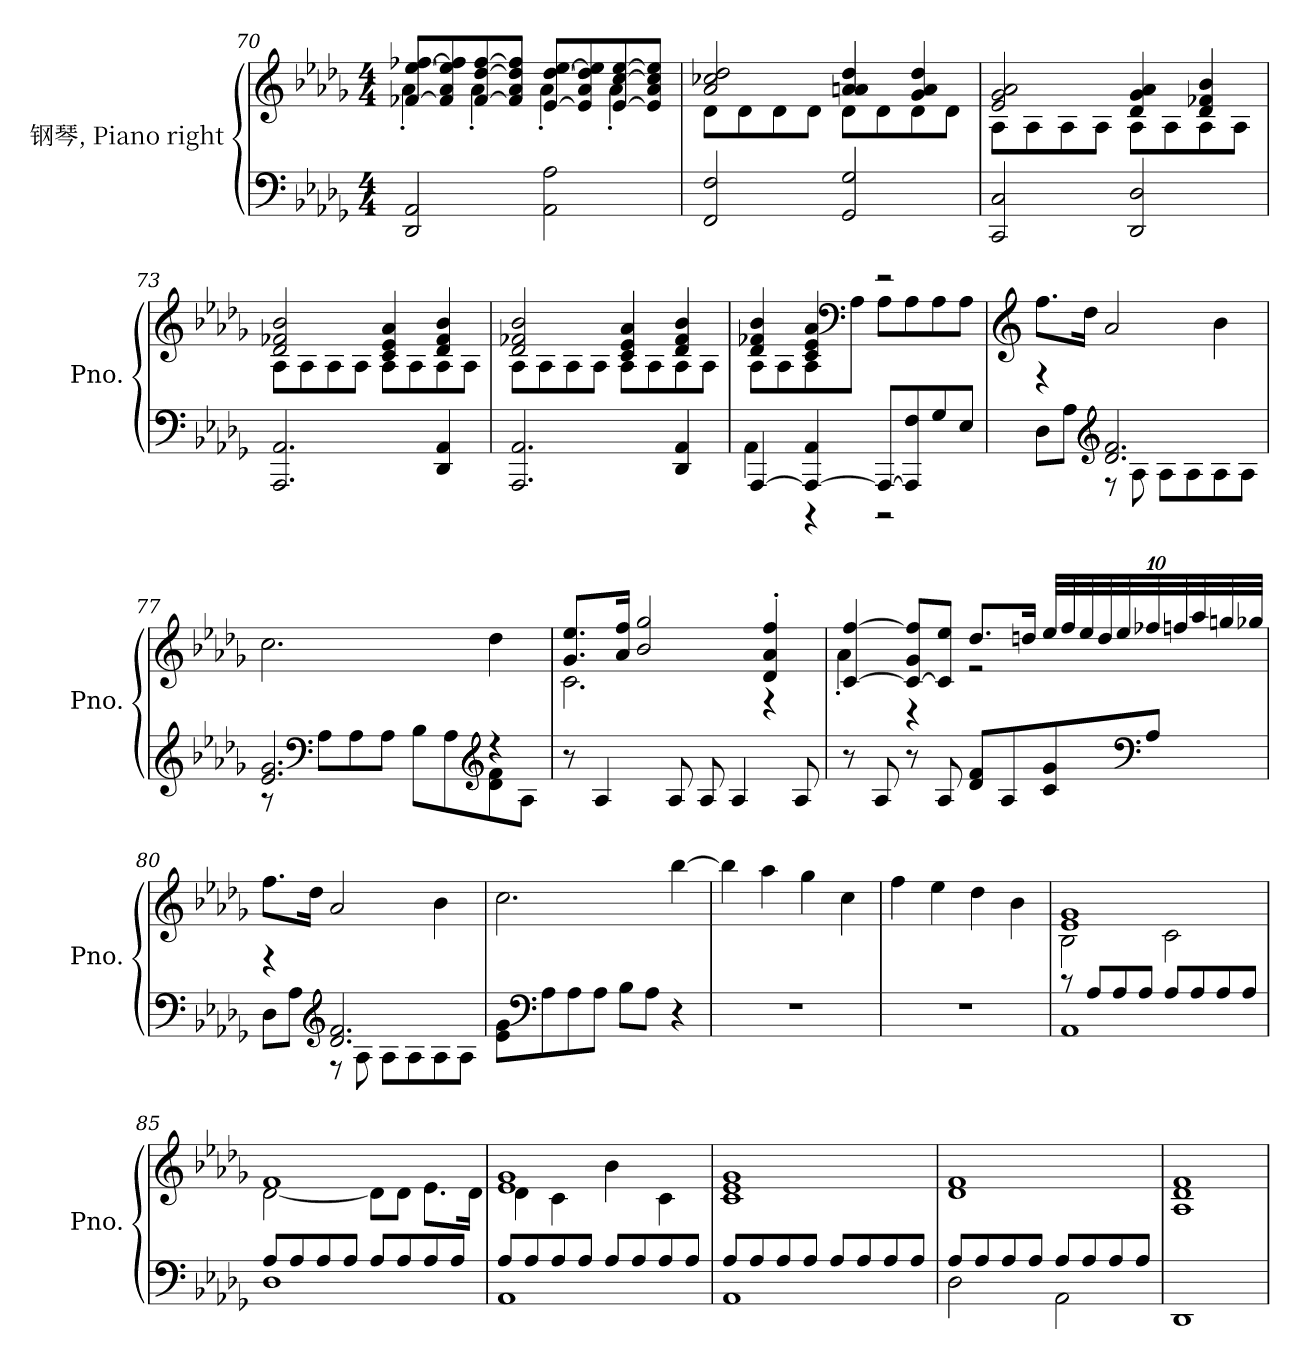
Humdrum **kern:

**kern	**kern
*part1	*part1
*staff2	*staff1
*I"钢琴, Piano right	*
*I'Pno.	*
!!LO:LB:g=z
*clefF4	*clefG2
*k[b-e-a-d-g-]	*k[b-e-a-d-g-]
*M4/4	*M4/4
*MM83	*MM83
=70	=70
*	*^
2DD-/ 2AA-/	[8f-X/ [8ee-/ [8ff-X/L	4a-'\
*	*MM87	*
.	8f-/] 8a-/ 8ee-/] 8ff-/]	.
.	[8f-/ [8dd-/ [8ff-/	4a-'\
.	8f-/] 8a-/ 8dd-/] 8ff-/]J	.
*	*MM83	*
2AA-\ 2A-\	[8e-/ [8dd-/ [8ee-/L	4a-'\
.	8e-/] 8a-/ 8dd-/] 8ee-/]	.
.	[8e-/ [8cc/ [8ee-/	4a-'\
*	*MM81	*
.	8e-/] 8a-/ 8cc/] 8ee-/]J	.
=71	=71	=71
*	*MM83	*
2FF/ 2F/	2a-/ 2cc-X/ 2dd-/	8d-\L
*	*MM85	*
.	.	8d-\
*	*MM87	*
.	.	8d-\
.	.	8d-\J
*	*MM83	*
2GG-/ 2G-/	4a-/ 4an/ 4dd-/	8d-\L
.	.	8d-\
.	4g-/ 4a/ 4dd-/	8d-\
.	.	8d-\J
=72	=72	=72
*	*MM95	*
2CC/ 2C/	2e-/ 2g-/ 2a-/	8A-\L
*	*MM85	*
.	.	8A-\
*	*MM87	*
.	.	8A-\
.	.	8A-\J
*	*MM84	*
2DD-/ 2D-/	4d-/ 4g-/ 4a-/	8A-\L
.	.	8A-\
*	*MM83	*
.	4d-/ 4f-X/ 4b-/	8A-\
.	.	8A-\J
!!LO:LB:g=z	!!
=73	=73	=73
2.AAA-/ 2.AA-/	2d-/ 2f-X/ 2b-/	8A-\L
*	*MM86	*
.	.	8A-\
*	*MM87	*
.	.	8A-\
.	.	8A-\J
.	4c/ 4e-/ 4a-/	8A-\L
.	.	8A-\
*	*MM83	*
4DD-/ 4AA-/	4d-/ 4f-/ 4b-/	8A-\
.	.	8A-\J
=74	=74	=74
2.AAA-/ 2.AA-/	2d-/ 2f-X/ 2b-/	8A-\L
*	*MM86	*
.	.	8A-\
*	*MM87	*
.	.	8A-\
.	.	8A-\J
.	4c/ 4e-/ 4a-/	8A-\L
.	.	8A-\
*	*MM83	*
4DD-/ 4AA-/	4d-/ 4f-/ 4b-/	8A-\
.	.	8A-\J
=75	=75	=75
*	*MM82	*
*^	*	*
[4AAA-/	4AA-\	4d-/ 4f-X/ 4b-/	8A-\L
.	.	.	8A-\
*	*	*MM81	*
4AAA-/_ 4AA-/	4r	4c/ 4e-/ 4a-/	8A-\
*	*	*clefF4	*
.	.	.	8A-\J
*	*	*MM77	*
8AAA-/L_	2r	2r	8A-\L
*	*	*MM71	*
8AAA-/] 8F/	.	.	8A-\
*	*	*MM69	*
8G-/	.	.	8A-\
*	*	*MM65	*
8E-/J	.	.	8A-\J
*	*	*v	*v
!!LO:LB:g=z
=76	=76	=76
*	*	*clefG2
*	*	*MM74
4r	8D-\L	8.ff\L
.	8A-\J	.
*	*	*MM72
.	.	16dd-\Jk
*clefG2	*	*
2.d-/ 2.f/	8r	2a-/
.	8A-\	.
.	8A-\L	.
.	8A-\	.
*	*	*MM78
.	8A-\	4b-\
.	8A-\J	.
=77	=77	=77
2.e-/ 2.g-/	8r	2.cc\
*clefF4	*	*
.	8A-\L	.
.	8A-\	.
.	8A-\J	.
.	8B-\L	.
.	8A-\	.
*clefG2	*	*
*	*	*MM74
4r	8d-\ 8f\	4dd-\
.	8A-\J	.
*v	*v	*
=78	=78
*	*MM75
*	*^
8r	8.g-/ 8.ee-/L	2.c\
4A-/	.	.
*	*MM73	*
.	16a-/ 16ff/Jk	.
.	2b-/ 2gg-/	.
8A-/	.	.
8A-/	.	.
4A-/	.	.
*	*MM75	*
.	4d-/' 4a-/' 4ff/'	4r
8A-/	.	.
!!LO:PB:g=z	!!
=79	=79	=79
*	*MM75	*
8r	[4c/ [4ff/	4a-'\
8A-/	.	.
8r	8c/_ 8g-/ 8ff/]L	4r
*	*MM75	*
8A-/	8c/] 8ee-/J	.
*	*MM73	*
8d-/ 8f/L	8.dd-/L	2r
8A-/	.	.
*	*MM66	*
.	16ddn/Jk	.
*	*Xbrackettup	*
*	*MM61	*
8c/ 8g-/	40ee-/LLL	.
.	40ff/	.
.	40ee-/	.
.	40dd/	.
.	40ee-/	.
*clefF4	*	*
8A-/J	40ff-X/	.
.	40ffn/	.
.	40aa-/	.
.	40ggn/	.
.	40gg-X/JJJ	.
*	*v	*v
=80	=80
*	*MM73
*^	*
4r	8D-\L	8.ff\L
.	8A-\J	.
*	*	*MM72
.	.	16dd-\Jk
*clefG2	*	*
2.d-/ 2.f/	8r	2a-/
.	8A-\	.
.	8A-\L	.
.	8A-\	.
*	*	*MM78
.	8A-\	4b-\
.	8A-\J	.
*v	*v	*
=81	=81
8e-\ 8g-\L	2.cc\
*clefF4	*
8A-\	.
8A-\	.
8A-\J	.
8B-\L	.
8A-\J	.
*	*MM74
4r	[4bb-\
!!LO:LB:g=z
=82	=82
1r	4bb-\]
*	*MM76
.	4aa-\
*	*MM75
.	4gg-\
*	*MM73
.	4cc\
=83	=83
*	*MM75
1r	4ff\
.	4ee-\
.	4dd-\
.	4b-\
=84	=84
*	*MM73
*^	*^
8r	1AA-	1e- 1g-	2B-\
8A-/L	.	.	.
8A-/	.	.	.
8A-/J	.	.	.
8A-/L	.	.	2c\
8A-/	.	.	.
8A-/	.	.	.
8A-/J	.	.	.
=85	=85	=85	=85
*	*	*MM73	*
8A-/L	1D-	1f	[2d-\
8A-/	.	.	.
8A-/	.	.	.
8A-/J	.	.	.
8A-/L	.	.	8d-\L]
8A-/	.	.	8d-\J
*	*	*MM72	*
8A-/	.	.	8.e-\L
8A-/J	.	.	.
.	.	.	16d-\Jk
=86	=86	=86	=86
*	*	*MM73	*
8A-/L	1AA-	1e- 1g-	4d-\
8A-/	.	.	.
8A-/	.	.	4c\
8A-/J	.	.	.
*	*	*MM74	*
8A-/L	.	.	4b-\
8A-/	.	.	.
8A-/	.	.	4c\
8A-/J	.	.	.
*	*	*v	*v
!!LO:LB:g=z
=87	=87	=87
*	*	*MM72
8A-/L	1AA-	1c 1e- 1g-
8A-/	.	.
8A-/	.	.
8A-/J	.	.
8A-/L	.	.
8A-/	.	.
8A-/	.	.
8A-/J	.	.
=88	=88	=88
*	*	*MM72
8A-/L	2D-\	1d- 1f
8A-/	.	.
8A-/	.	.
8A-/J	.	.
8A-/L	2AA-\	.
8A-/	.	.
8A-/	.	.
8A-/J	.	.
*v	*v	*
=89	=89
*	*MM57
1DD-	1A- 1d- 1f
=	=
*-	*-
